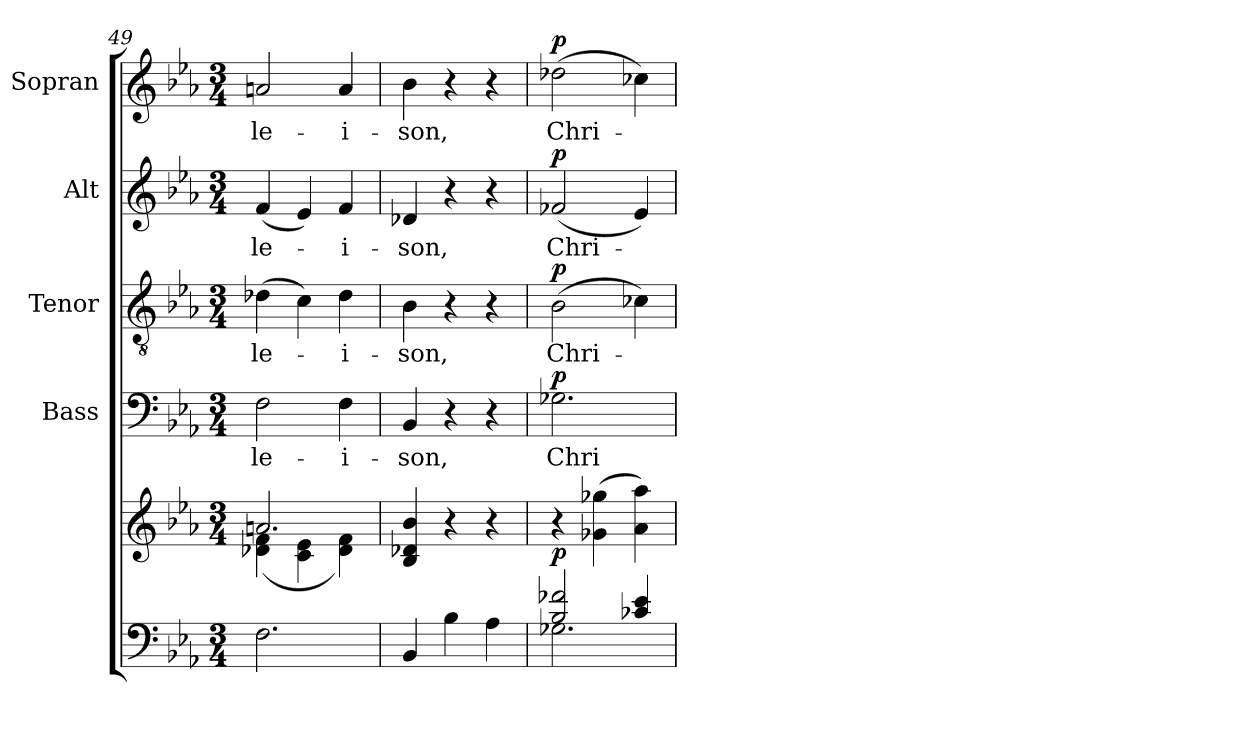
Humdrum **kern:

**kern	**kern	**dynam	**kern	**text	**dynam	**kern	**text	**dynam	**kern	**text	**dynam	**kern	**text	**dynam
*part5	*part5	*part5	*part4	*part4	*part4	*part3	*part3	*part3	*part2	*part2	*part2	*part1	*part1	*part1
*staff6	*staff5	*staff5/6	*staff4	*staff4	*staff4	*staff3	*staff3	*staff3	*staff2	*staff2	*staff2	*staff1	*staff1	*staff1
*	*	*	*I"Bass	*	*	*I"Tenor	*	*	*I"Alt	*	*	*I"Sopran	*	*
*	*	*	*I'B.	*	*	*I'T.	*	*	*I'A.	*	*	*I'S.	*	*
*clefF4	*clefG2	*	*clefF4	*	*	*clefGv2	*	*	*clefG2	*	*	*clefG2	*	*
*k[b-e-a-]	*k[b-e-a-]	*	*k[b-e-a-]	*	*	*k[b-e-a-]	*	*	*k[b-e-a-]	*	*	*k[b-e-a-]	*	*
*E-:	*E-:	*	*E-:	*	*	*E-:	*	*	*E-:	*	*	*E-:	*	*
*M3/4	*M3/4	*	*M3/4	*	*	*M3/4	*	*	*M3/4	*	*	*M3/4	*	*
=49	=49	=49	=49	=49	=49	=49	=49	=49	=49	=49	=49	=49	=49	=49
*	*^	*	*	*	*	*	*	*	*	*	*	*	*	*
!	!	!	!	!	!LO:LY:b	!	!	!LO:LY:b	!	!	!LO:LY:b	!	!	!LO:LY:b	!
2.F\	2.an/	(4d-X\ 4f\	.	2F\	-le-	.	(>4d-X\	-le-	.	(<4f/	-le-	.	2an/	-le-	.
.	.	4c\ 4e-\	.	.	.	.	4c\)	.	.	4e-/)	.	.	.	.	.
!	!	!	!	!	!LO:LY:b	!	!	!LO:LY:b	!	!	!LO:LY:b	!	!	!LO:LY:b	!
.	.	4d-\ 4f\)	.	4F\	-i-	.	4d-\	-i-	.	4f/	-i-	.	4a/	-i-	.
=50	=50	=50	=50	=50	=50	=50	=50	=50	=50	=50	=50	=50	=50	=50	=50
!	!	!	!	!	!LO:LY:b	!	!	!LO:LY:b	!	!	!LO:LY:b	!	!	!LO:LY:b	!
*	*v	*v	*	*	*	*	*	*	*	*	*	*	*	*	*
4BB-/	4B-/ 4d-X/ 4b-/	.	4BB-/	-son,	.	4B-\	-son,	.	4d-X/	-son,	.	4b-\	-son,	.
4B-\	4r	.	4r	.	.	4r	.	.	4r	.	.	4r	.	.
4A-\	4r	.	4r	.	.	4r	.	.	4r	.	.	4r	.	.
=51	=51	=51	=51	=51	=51	=51	=51	=51	=51	=51	=51	=51	=51	=51
*^	*	*	*	*	*	*	*	*	*	*	*	*	*	*
!	!	!	!LO:DY:b	!	!LO:LY:b	!LO:DY:a	!	!LO:LY:b	!LO:DY:a	!	!LO:LY:b	!LO:DY:a	!	!LO:LY:b	!LO:DY:a
2B-/ 2f-X/	2.G-X\	4r	p	2.G-X\	Chri-	p	(>2B-\	Chri-	p	(<2f-X/	Chri-	p	(>2dd-X\	Chri-	p
.	.	(>4g-X\ 4gg-X\	.	.	.	.	.	.	.	.	.	.	.	.	.
4c-X/ 4e-/	.	4a-\ 4aa-\)	.	.	.	.	4c-X\)	.	.	4e-/)	.	.	4cc-X\)	.	.
*v	*v	*	*	*	*	*	*	*	*	*	*	*	*	*	*
=	=	=	=	=	=	=	=	=	=	=	=	=	=	=
*-	*-	*-	*-	*-	*-	*-	*-	*-	*-	*-	*-	*-	*-	*-
